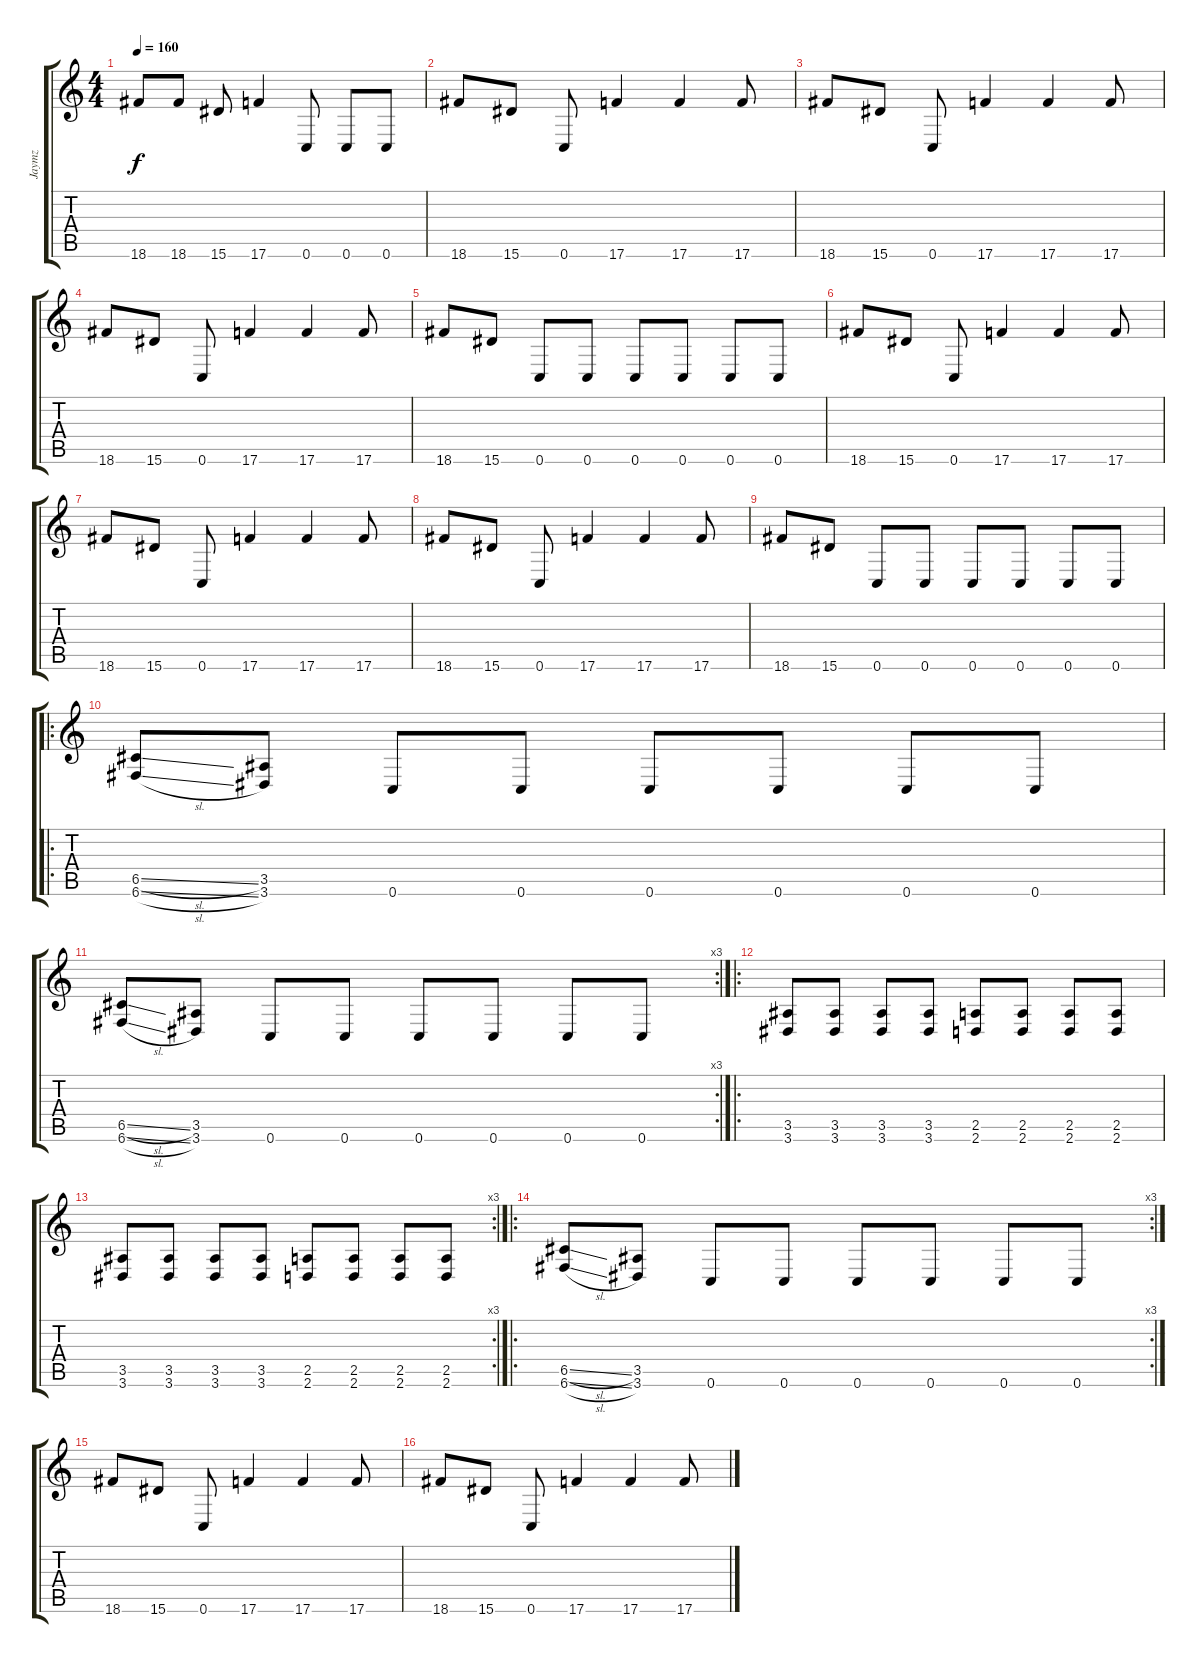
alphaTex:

\track ("Jaymz" "Jaymz") {instrument distortionguitar}
\staff {score tabs}
\tuning (D4 A3 F3 C3 G2 C2) {hide}
\ts (4 4)
\tempo 160
\clef g2
\ks c
18.6.8{dy f} 18.6.8 15.6.8 17.6.4 0.6.8 0.6.8 0.6.8 |
18.6.8 15.6.8 0.6.8 17.6.4 17.6.4 17.6.8 |
18.6.8 15.6.8 0.6.8 17.6.4 17.6.4 17.6.8 |
18.6.8 15.6.8 0.6.8 17.6.4 17.6.4 17.6.8 |
18.6.8 15.6.8 0.6.8 0.6.8 0.6.8 0.6.8 0.6.8 0.6.8 |
18.6.8 15.6.8 0.6.8 17.6.4 17.6.4 17.6.8 |
18.6.8 15.6.8 0.6.8 17.6.4 17.6.4 17.6.8 |
18.6.8 15.6.8 0.6.8 17.6.4 17.6.4 17.6.8 |
18.6.8 15.6.8 0.6.8 0.6.8 0.6.8 0.6.8 0.6.8 0.6.8 |
\ro
(6.5{sl} 6.6{sl}).8 (3.5 3.6).8 0.6.8 0.6.8 0.6.8 0.6.8 0.6.8 0.6.8 |
\rc 3
(6.5{sl} 6.6{sl}).8 (3.5 3.6).8 0.6.8 0.6.8 0.6.8 0.6.8 0.6.8 0.6.8 |
\ro
(3.5 3.6).8 (3.5 3.6).8 (3.5 3.6).8 (3.5 3.6).8 (2.5 2.6).8 (2.5 2.6).8 (2.5 2.6).8 (2.5 2.6).8 |
\rc 3
(3.5 3.6).8 (3.5 3.6).8 (3.5 3.6).8 (3.5 3.6).8 (2.5 2.6).8 (2.5 2.6).8 (2.5 2.6).8 (2.5 2.6).8 |
\ro
\rc 3
(6.5{sl} 6.6{sl}).8 (3.5 3.6).8 0.6.8 0.6.8 0.6.8 0.6.8 0.6.8 0.6.8 |
18.6.8{instrument electricguitarclean} 15.6.8 0.6.8 17.6.4 17.6.4 17.6.8 |
18.6.8 15.6.8 0.6.8 17.6.4 17.6.4 17.6.8
